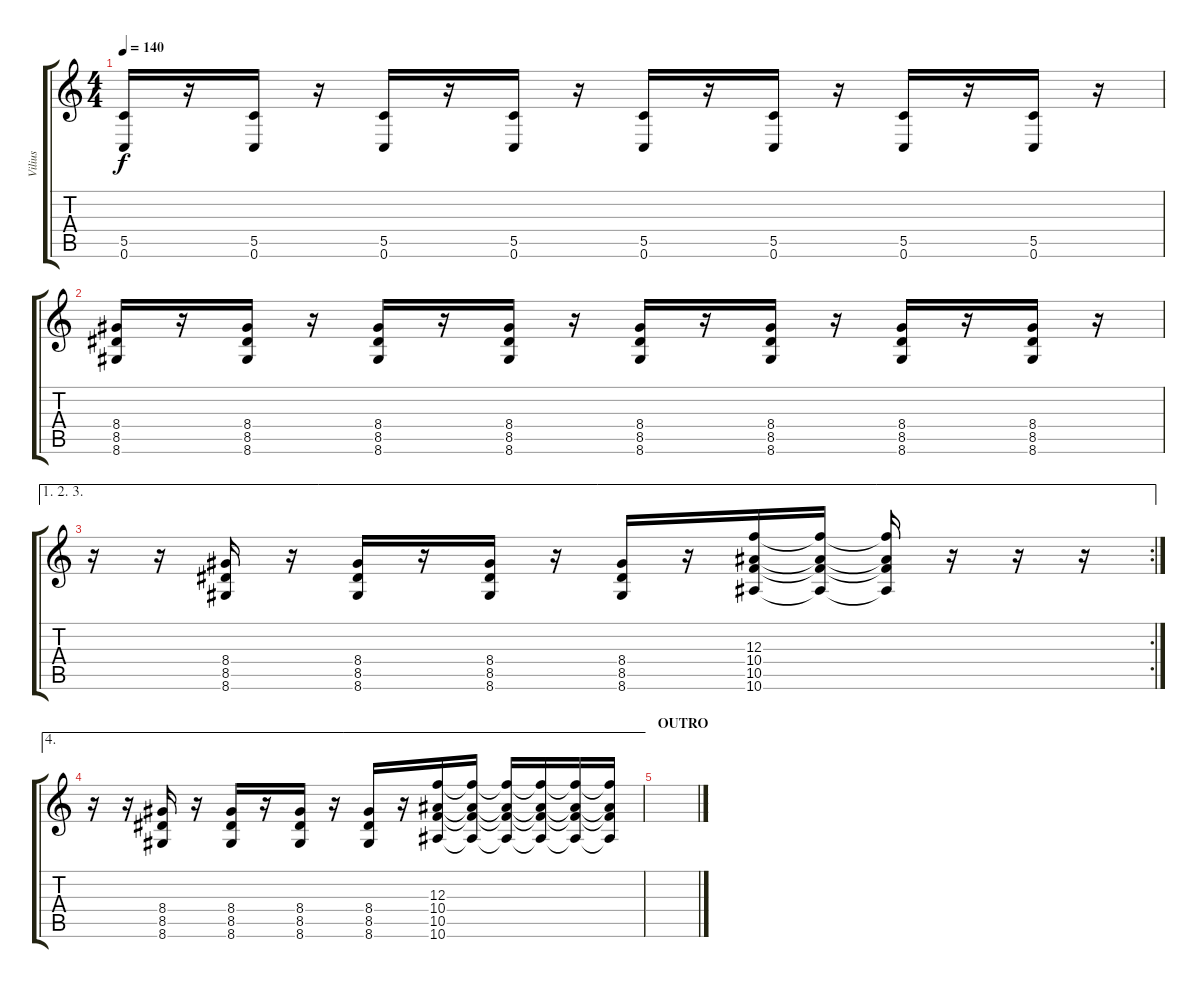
\track ("Vilius" "Vilius") {instrument distortionguitar}
\staff {score tabs}
\tuning (D4 A3 F3 C3 G2 C2) {hide}
\ts (4 4)
\tempo 140
\clef g2
\ks c
(5.5{t} 0.6{t}).16{dy f} r.16 (5.5 0.6).16 r.16 (5.5 0.6).16 r.16 (5.5 0.6).16 r.16 (5.5 0.6).16 r.16 (5.5 0.6).16 r.16 (5.5 0.6).16 r.16 (5.5 0.6).16 r.16 |
(8.4 8.5 8.6).16 r.16 (8.4 8.5 8.6).16 r.16 (8.4 8.5 8.6).16 r.16 (8.4 8.5 8.6).16 r.16 (8.4 8.5 8.6).16 r.16 (8.4 8.5 8.6).16 r.16 (8.4 8.5 8.6).16 r.16 (8.4 8.5 8.6).16 r.16 |
\ae (1 2 3)
\rc 2
r.16 r.16 (8.4 8.5 8.6).16 r.16 (8.4 8.5 8.6).16 r.16 (8.4 8.5 8.6).16 r.16 (8.4 8.5 8.6).16 r.16 (12.3 10.4 10.5 10.6).16 (12.3{t} 10.4{t} 10.5{t} 10.6{t}).16 (12.3{t} 10.4{t} 10.5{t} 10.6{t}).16 r.16 r.16 r.16 |
\ae 4
r.16 r.16 (8.4 8.5 8.6).16 r.16 (8.4 8.5 8.6).16 r.16 (8.4 8.5 8.6).16 r.16 (8.4 8.5 8.6).16 r.16 (12.3 10.4 10.5 10.6).16 (12.3{t} 10.4{t} 10.5{t} 10.6{t}).16 (12.3{t} 10.4{t} 10.5{t} 10.6{t}).16 (12.3{t} 10.4{t} 10.5{t} 10.6{t}).16 (12.3{t} 10.4{t} 10.5{t} 10.6{t}).16 (12.3{t} 10.4{t} 10.5{t} 10.6{t}).16 |
\section ("" "OUTRO")
